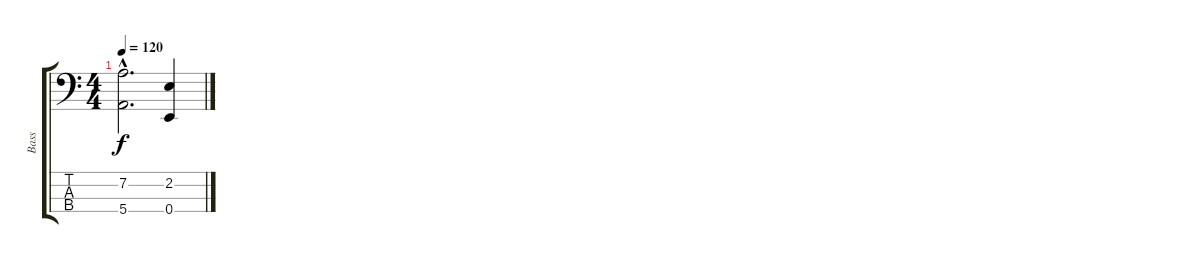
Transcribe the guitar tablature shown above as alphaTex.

\track ("Bass" "Bass") {instrument fretlessbass}
\staff {score tabs}
\tuning (G2 D2 A1 E1) {hide}
\ts (4 4)
\tempo 120
\clef f4
\ks c
(7.2{hac} 5.4{hac}).2{d dy f} (2.2 0.4).4
